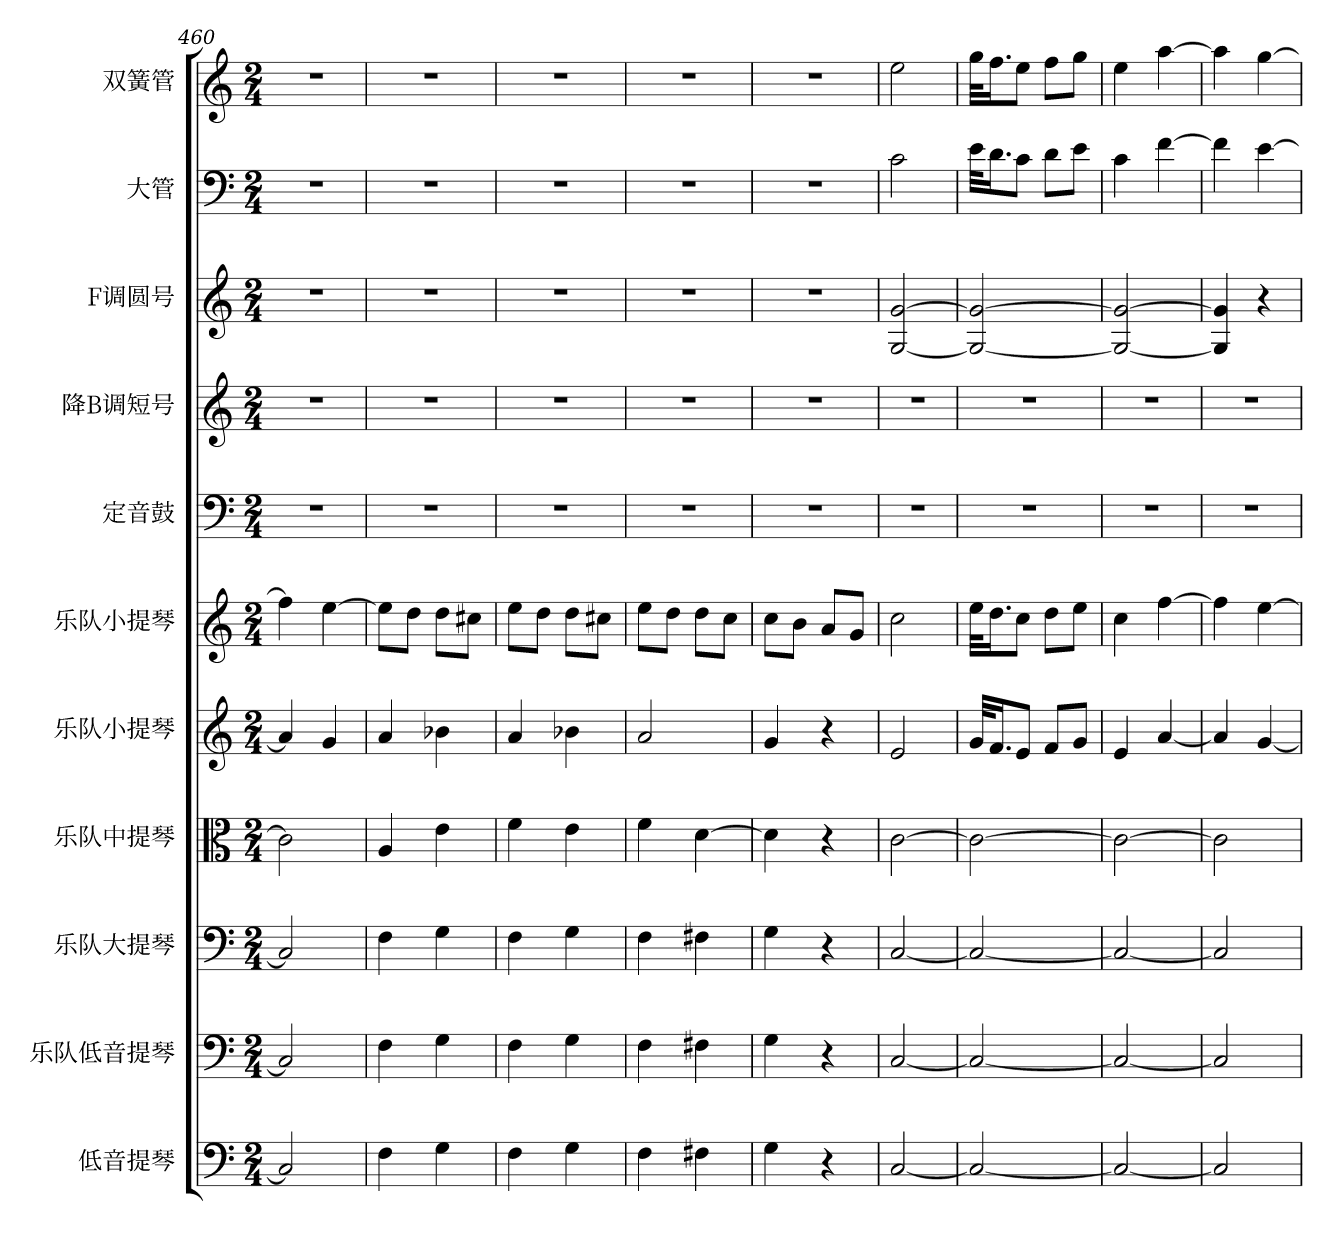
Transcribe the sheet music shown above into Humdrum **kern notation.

**kern	**kern	**kern	**kern	**kern	**kern	**kern	**kern	**kern	**kern	**kern
*part11	*part10	*part9	*part8	*part7	*part6	*part5	*part4	*part3	*part2	*part1
*staff11	*staff10	*staff9	*staff8	*staff7	*staff6	*staff5	*staff4	*staff3	*staff2	*staff1
*I"低音提琴	*I"乐队低音提琴	*I"乐队大提琴	*I"乐队中提琴	*I"乐队小提琴	*I"乐队小提琴	*I"定音鼓	*I"降B调短号	*I"F调圆号	*I"大管	*I"双簧管
*clefF4	*clefF4	*clefF4	*clefC3	*clefG2	*clefG2	*clefF4	*clefG2	*clefG2	*clefF4	*clefG2
*ITrd7c12	*ITrd7c12	*	*	*	*	*	*ITrd1c2	*ITrd4c7	*	*
*k[]	*k[]	*k[]	*k[]	*k[]	*k[]	*k[]	*k[b-e-]	*k[b-]	*k[]	*k[]
*M2/4	*M2/4	*M2/4	*M2/4	*M2/4	*M2/4	*M2/4	*M2/4	*M2/4	*M2/4	*M2/4
=460	=460	=460	=460	=460	=460	=460	=460	=460	=460	=460
2CC/]	2CC/]	2C/]	2c\]	4a/]	4ff\]	2r	2r	2r	2r	2r
.	.	.	.	4g/	[4ee\	.	.	.	.	.
=461	=461	=461	=461	=461	=461	=461	=461	=461	=461	=461
4FF\	4FF\	4F\	4A/	4a/	8ee\L]	2r	2r	2r	2r	2r
.	.	.	.	.	8dd\J	.	.	.	.	.
4GG\	4GG\	4G\	4e\	4b-X\	8dd\L	.	.	.	.	.
.	.	.	.	.	8cc#X\J	.	.	.	.	.
=462	=462	=462	=462	=462	=462	=462	=462	=462	=462	=462
4FF\	4FF\	4F\	4f\	4a/	8ee\L	2r	2r	2r	2r	2r
.	.	.	.	.	8dd\J	.	.	.	.	.
4GG\	4GG\	4G\	4e\	4b-X\	8dd\L	.	.	.	.	.
.	.	.	.	.	8cc#X\J	.	.	.	.	.
=463	=463	=463	=463	=463	=463	=463	=463	=463	=463	=463
4FF\	4FF\	4F\	4f\	2a/	8ee\L	2r	2r	2r	2r	2r
.	.	.	.	.	8dd\J	.	.	.	.	.
4FF#X\	4FF#X\	4F#X\	[4d\	.	8dd\L	.	.	.	.	.
.	.	.	.	.	8cc\J	.	.	.	.	.
=464	=464	=464	=464	=464	=464	=464	=464	=464	=464	=464
4GG\	4GG\	4G\	4d\]	4g/	8cc\L	2r	2r	2r	2r	2r
.	.	.	.	.	8b\J	.	.	.	.	.
4r	4r	4r	4r	4r	8a/L	.	.	.	.	.
.	.	.	.	.	8g/J	.	.	.	.	.
=465	=465	=465	=465	=465	=465	=465	=465	=465	=465	=465
[2CC/	[2CC/	[2C/	[2c\	2e/	2cc\	2r	2r	[2C/ [2c/	2c\	2ee\
=466	=466	=466	=466	=466	=466	=466	=466	=466	=466	=466
2CC/_	2CC/_	2C/_	2c\_	32g/KLL	32ee\KLL	2r	2r	2C/_ 2c/_	32e\KLL	32gg\KLL
.	.	.	.	16.f/J	16.dd\J	.	.	.	16.d\J	16.ff\J
.	.	.	.	8e/J	8cc\J	.	.	.	8c\J	8ee\J
.	.	.	.	8f/L	8dd\L	.	.	.	8d\L	8ff\L
.	.	.	.	8g/J	8ee\J	.	.	.	8e\J	8gg\J
=467	=467	=467	=467	=467	=467	=467	=467	=467	=467	=467
2CC/_	2CC/_	2C/_	2c\_	4e/	4cc\	2r	2r	2C/_ 2c/_	4c\	4ee\
.	.	.	.	[4a/	[4ff\	.	.	.	[4f\	[4aa\
!!LO:PB:g=z
=468	=468	=468	=468	=468	=468	=468	=468	=468	=468	=468
2CC/]	2CC/]	2C/]	2c\]	4a/]	4ff\]	2r	2r	4C/] 4c/]	4f\]	4aa\]
.	.	.	.	[4g/	[4ee\	.	.	4r	[4e\	[4gg\
=	=	=	=	=	=	=	=	=	=	=
*-	*-	*-	*-	*-	*-	*-	*-	*-	*-	*-
